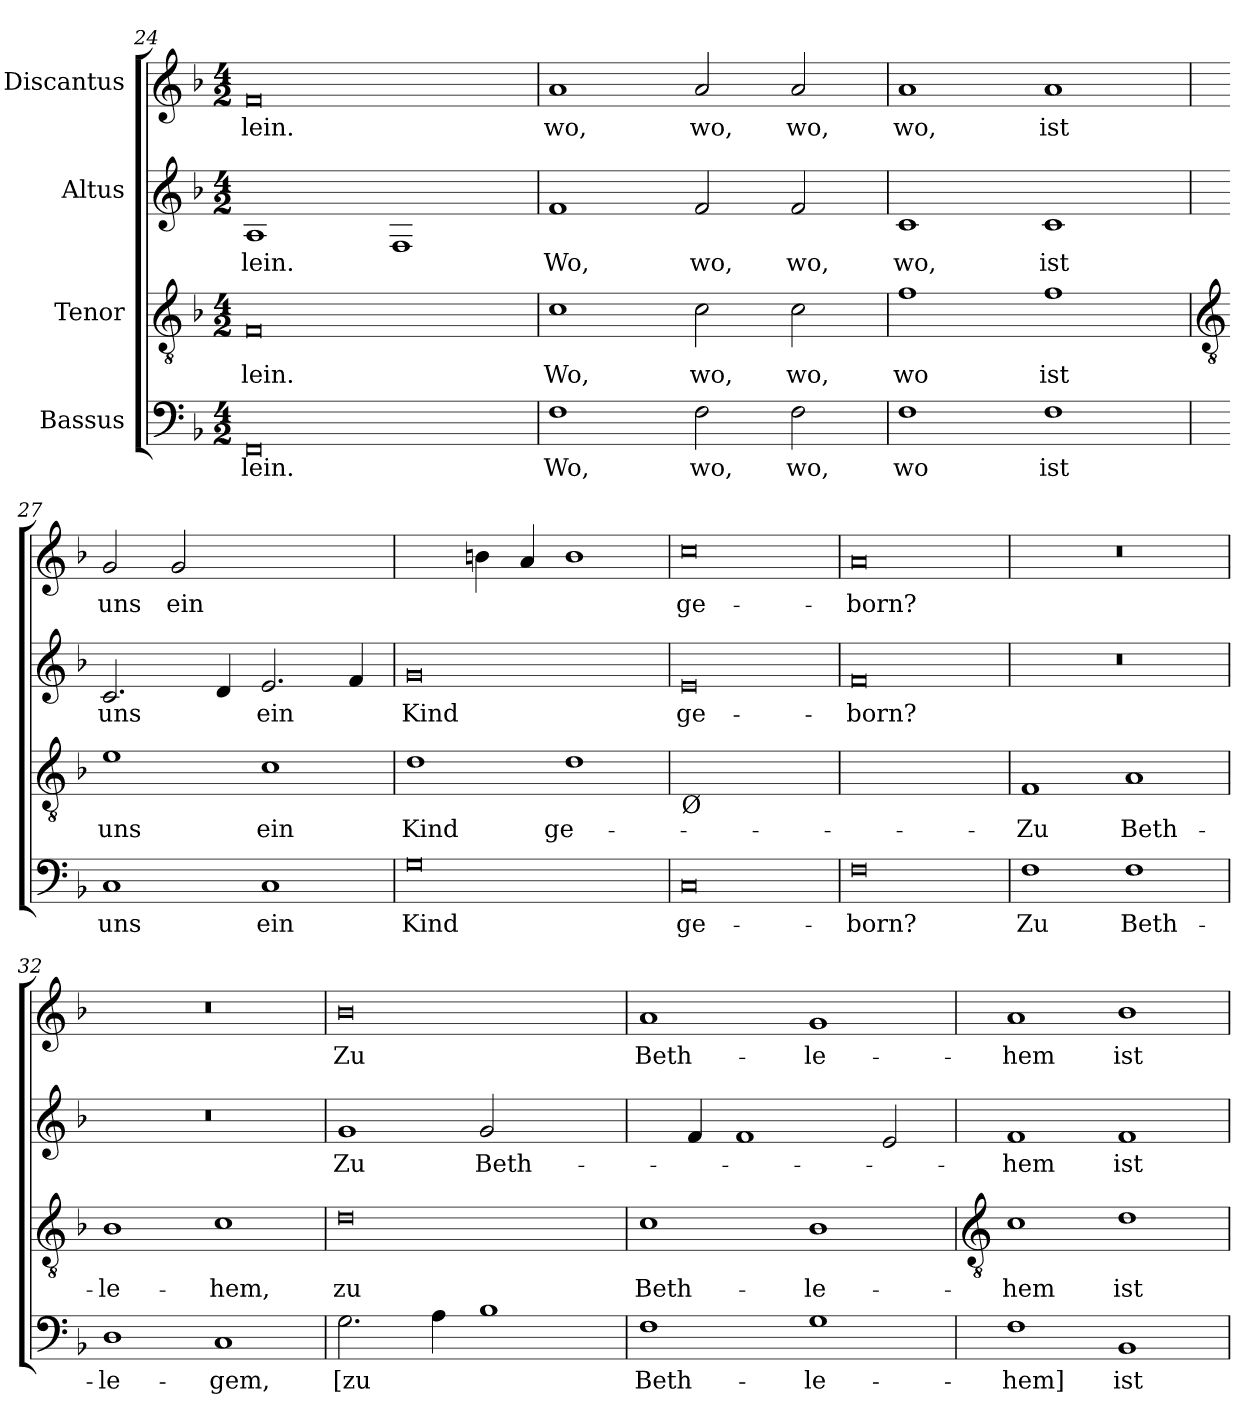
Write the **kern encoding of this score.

**kern	**text	**kern	**text	**kern	**text	**kern	**text
*part4	*part4	*part3	*part3	*part2	*part2	*part1	*part1
*staff4	*staff4	*staff3	*staff3	*staff2	*staff2	*staff1	*staff1
*I"Bassus	*	*I"Tenor	*	*I"Altus	*	*I"Discantus	*
*clefF4	*	*clefGv2	*	*clefG2	*	*clefG2	*
*k[b-]	*	*k[b-]	*	*k[b-]	*	*k[b-]	*
*F:	*	*F:	*	*F:	*	*F:	*
*M4/2	*	*M4/2	*	*M4/2	*	*M4/2	*
=24	=24	=24	=24	=24	=24	=24	=24
!	!LO:LY:b	!	!LO:LY:b	!	!LO:LY:b	!	!LO:LY:b
0FF	-lein.	0F	-lein.	1A	-lein.	0f	-lein.
.	.	.	.	1F	.	.	.
=25	=25	=25	=25	=25	=25	=25	=25
!	!LO:LY:b	!	!LO:LY:b	!	!LO:LY:b	!	!LO:LY:b
1F	Wo,	1c	Wo,	1f	Wo,	1a	wo,
!	!LO:LY:b	!	!LO:LY:b	!	!LO:LY:b	!	!LO:LY:b
2F	wo,	2c	wo,	2f	wo,	2a	wo,
!	!LO:LY:b	!	!LO:LY:b	!	!LO:LY:b	!	!LO:LY:b
2F	wo,	2c	wo,	2f	wo,	2a	wo,
=26	=26	=26	=26	=26	=26	=26	=26
!	!LO:LY:b	!	!LO:LY:b	!	!LO:LY:b	!	!LO:LY:b
1F	wo	1f	wo	1c	wo,	1a	wo,
!	!LO:LY:b	!	!LO:LY:b	!	!LO:LY:b	!	!LO:LY:b
1F	ist	1f	ist	1c	ist	1a	ist
!!LO:LB:g=z
=27	=27	=27	=27	=27	=27	=27	=27
*	*	*clefGv2	*	*	*	*	*
!	!LO:LY:b	!	!LO:LY:b	!	!LO:LY:b	!	!LO:LY:b
1C	uns	1e	uns	2.c	uns	2g	uns
!	!	!	!	!	!	!	!LO:LY:b
.	.	.	.	.	.	2g	ein
.	.	.	.	4d	.	.	.
!	!LO:LY:b	!	!LO:LY:b	!	!LO:LY:b	!	!LO:LY:b
1C	ein	1c	ein	2.e	ein	[1ccyy	kind
.	.	.	.	4f	.	.	.
=28	=28	=28	=28	=28	=28	=28	=28
!	!LO:LY:b	!	!LO:LY:b	!	!LO:LY:b	!	!
0G	Kind	1d	Kind	0g	Kind	2ccyy]	.
.	.	.	.	.	.	4b	.
.	.	.	.	.	.	4a	.
!	!	!	!LO:LY:b	!	!	!	!
.	.	1d	ge-	.	.	1b	.
=29	=29	=29	=29	=29	=29	=29	=29
!	!	!LO:TX:b:t=Ø	!	!	!	!	!
!	!LO:LY:b	!	!LO:LY:b	!	!LO:LY:b	!	!LO:LY:b
0C	ge-	[0cyy	-born?	0e	ge-	0cc	ge-
=30	=30	=30	=30	=30	=30	=30	=30
!	!LO:LY:b	!	!	!	!LO:LY:b	!	!LO:LY:b
0F	-born?	0cyy]	.	0f	-born?	0a	-born?
=31	=31	=31	=31	=31	=31	=31	=31
!	!LO:LY:b	!	!LO:LY:b	!	!	!	!
1F	Zu	1F	Zu	0r	.	0r	.
!	!LO:LY:b	!	!LO:LY:b	!	!	!	!
1F	Beth-	1A	Beth-	.	.	.	.
=32	=32	=32	=32	=32	=32	=32	=32
!	!LO:LY:b	!	!LO:LY:b	!	!	!	!
1D	-le-	1B-	-le-	0r	.	0r	.
!	!LO:LY:b	!	!LO:LY:b	!	!	!	!
1C	-gem,	1c	-hem,	.	.	.	.
=33	=33	=33	=33	=33	=33	=33	=33
!	!LO:LY:b	!	!LO:LY:b	!	!LO:LY:b	!	!LO:LY:b
2.G	[zu	0d	zu	1g	Zu	0b-	Zu
4A	.	.	.	.	.	.	.
!	!	!	!	!	!LO:LY:b	!	!
1B-	.	.	.	2g	Beth-	.	.
!	!	!	!	!	!LO:LY:b	!	!
.	.	.	.	[2gyy	-le-	.	.
=34	=34	=34	=34	=34	=34	=34	=34
!	!LO:LY:b	!	!LO:LY:b	!	!	!	!LO:LY:b
1F	Beth-	1c	Beth-	4gyy]	.	1a	Beth-
.	.	.	.	4f	.	.	.
.	.	.	.	1f	.	.	.
!	!LO:LY:b	!	!LO:LY:b	!	!	!	!LO:LY:b
1G	-le-	1B-	-le-	.	.	1g	-le-
.	.	.	.	2e	.	.	.
!!LO:LB:g=z
=35	=35	=35	=35	=35	=35	=35	=35
*	*	*clefGv2	*	*	*	*	*
!	!LO:LY:b	!	!LO:LY:b	!	!LO:LY:b	!	!LO:LY:b
1F	-hem]	1c	-hem	1f	-hem	1a	-hem
!	!LO:LY:b	!	!LO:LY:b	!	!LO:LY:b	!	!LO:LY:b
1BB-	ist	1d	ist	1f	ist	1b-	ist
=	=	=	=	=	=	=	=
*-	*-	*-	*-	*-	*-	*-	*-
